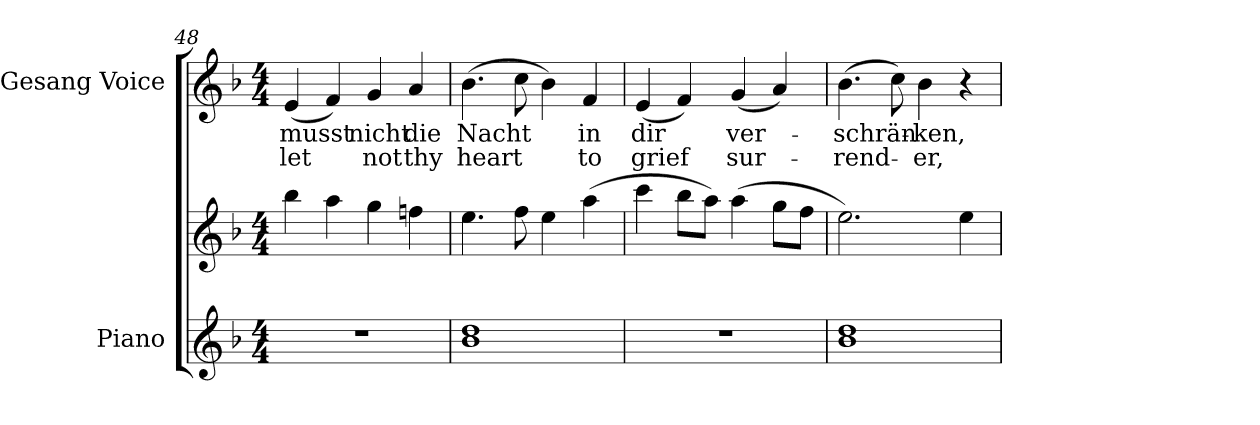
**kern	**kern	**kern	**text	**text
*part2	*part2	*part1	*part1	*part1
*staff3	*staff2	*staff1	*staff1	*staff1
*I"Piano	*	*I"Gesang Voice	*	*
*I'Pno	*	*	*	*
*clefG2	*clefG2	*clefG2	*	*
*k[b-]	*k[b-]	*k[b-]	*	*
*M4/4	*M4/4	*M4/4	*	*
=48	=48	=48	=48	=48
!	!	!	!LO:LY:b	!LO:LY:b
1r	4bb-\	(<4e/	musst	let
.	4aa\	4f/)	.	.
!	!	!	!LO:LY:b	!LO:LY:b
.	4gg\	4g/	nicht	not
!	!	!	!LO:LY:b	!LO:LY:b
.	4ffn\	4a/	die	thy
=49	=49	=49	=49	=49
!	!	!	!LO:LY:b	!LO:LY:b
1b- 1dd	4.ee\	(>4.b-\	Nacht	heart
.	8ff\	8cc\	.	.
.	4ee\	4b-\)	.	.
!	!	!	!LO:LY:b	!LO:LY:b
.	(>4aa\	4f/	in	to
=50	=50	=50	=50	=50
!	!	!	!LO:LY:b	!LO:LY:b
1r	4ccc\	(<4e/	dir	grief
.	8bb-\L	4f/)	.	.
.	8aa\J)	.	.	.
!	!	!	!LO:LY:b	!LO:LY:b
.	(>4aa\	(<4g/	ver-	sur-
.	8gg\L	4a/)	.	.
.	8ff\J	.	.	.
=51	=51	=51	=51	=51
!	!	!	!LO:LY:b	!LO:LY:b
1b- 1dd	2.ee\)	(>4.b-\	-schrän-	-rend-
.	.	8cc\)	.	.
!	!	!	!LO:LY:b	!LO:LY:b
.	.	4b-\	-ken,	-er,
.	4ee\	4r	.	.
=	=	=	=	=
*-	*-	*-	*-	*-
